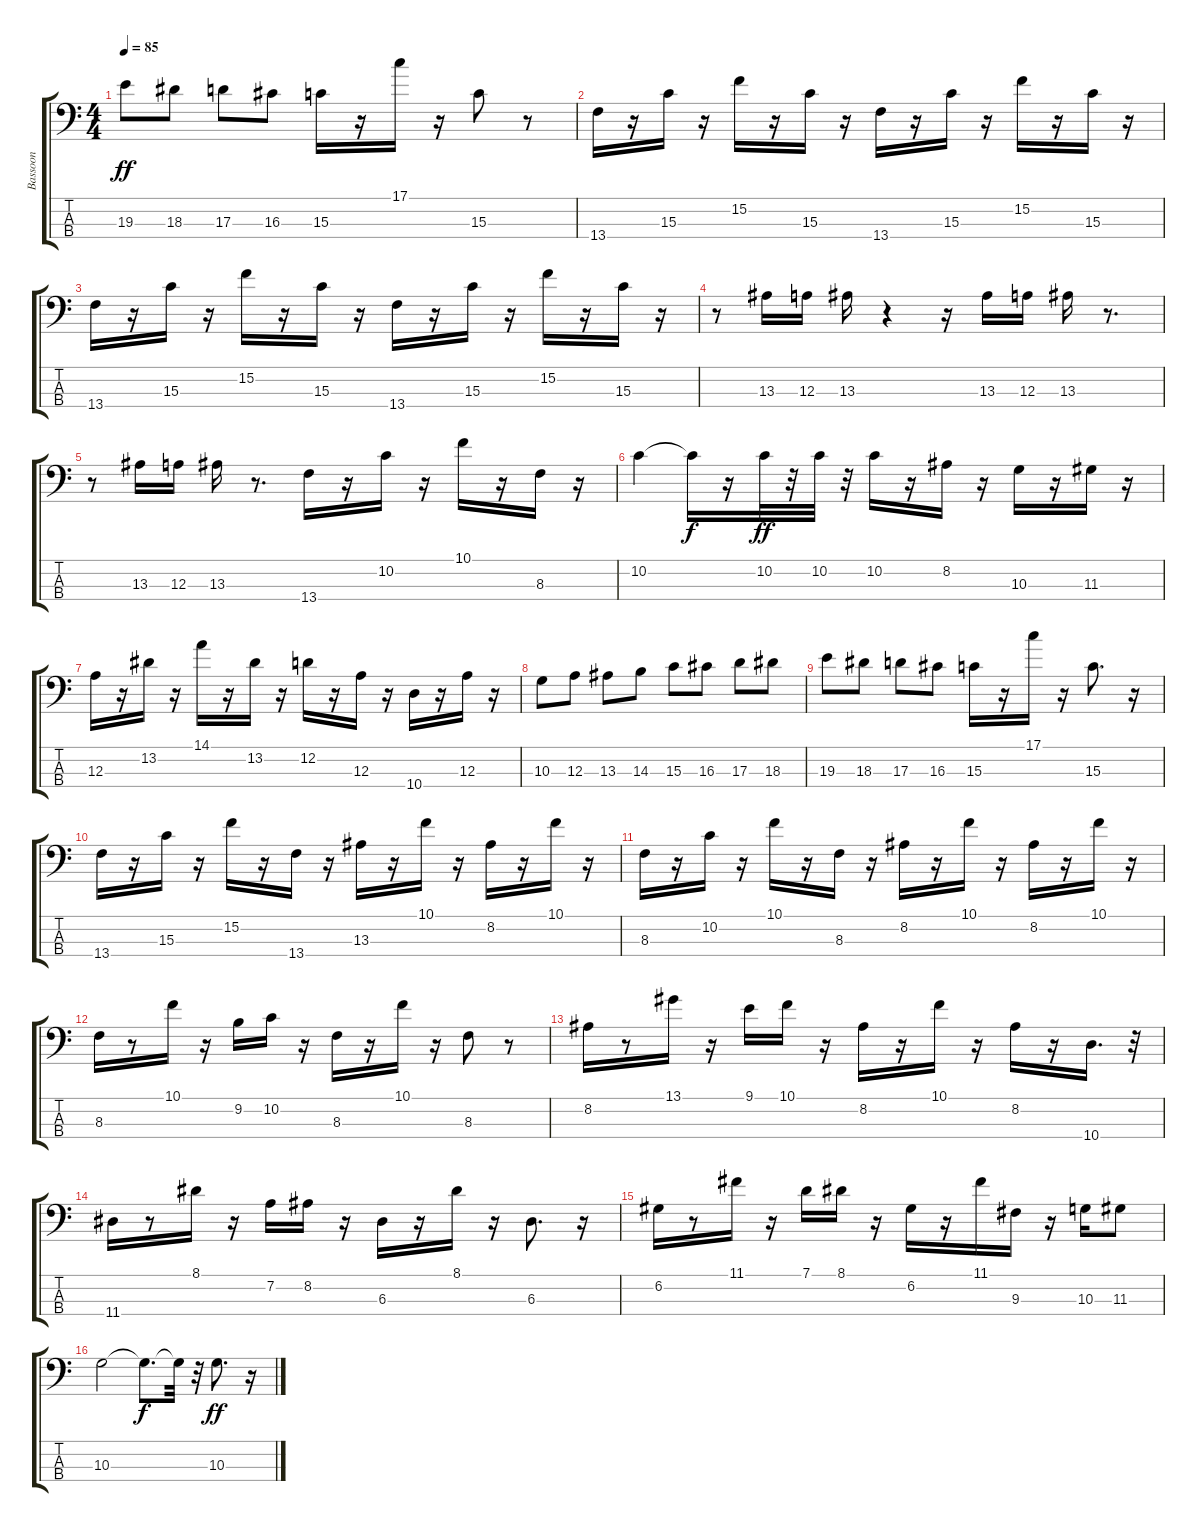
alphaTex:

\track ("Bassoon" "Bassoon") {instrument electricbasspick}
\staff {score tabs}
\tuning (G2 D2 A1 E1) {hide}
\ts (4 4)
\tempo 85
\clef f4
\ks c
19.3.8{dy ff} 18.3.8 17.3.8 16.3.8 15.3.16 r.16 17.1.16 r.16 15.3.8 r.8 |
13.4.16 r.16 15.3.16 r.16 15.2.16 r.16 15.3.16 r.16 13.4.16 r.16 15.3.16 r.16 15.2.16 r.16 15.3.16 r.16 |
13.4.16 r.16 15.3.16 r.16 15.2.16 r.16 15.3.16 r.16 13.4.16 r.16 15.3.16 r.16 15.2.16 r.16 15.3.16 r.16 |
r.8 13.3.16 12.3.16 13.3.16 r.4 r.16 13.3.16 12.3.16 13.3.16 r.8{d} |
r.8 13.3.16 12.3.16 13.3.16 r.8{d} 13.4.16 r.16 10.2.16 r.16 10.1.16 r.16 8.3.16 r.16 |
10.2.4 10.2{t}.16{dy f} r.16 10.2.32{dy ff} r.32 10.2.32 r.32 10.2.16 r.16 8.2.16 r.16 10.3.16 r.16 11.3.16 r.16 |
12.3.16 r.16 13.2.16 r.16 14.1.16 r.16 13.2.16 r.16 12.2.16 r.16 12.3.16 r.16 10.4.16 r.16 12.3.16 r.16 |
10.3.8 12.3.8 13.3.8 14.3.8 15.3.8 16.3.8 17.3.8 18.3.8 |
19.3.8 18.3.8 17.3.8 16.3.8 15.3.16 r.16 17.1.16 r.16 15.3.8{d} r.16 |
13.4.16 r.16 15.3.16 r.16 15.2.16 r.16 13.4.16 r.16 13.3.16 r.16 10.1.16 r.16 8.2.16 r.16 10.1.16 r.16 |
8.3.16 r.16 10.2.16 r.16 10.1.16 r.16 8.3.16 r.16 8.2.16 r.16 10.1.16 r.16 8.2.16 r.16 10.1.16 r.16 |
8.3.16 r.8 10.1.16 r.16 9.2.16 10.2.16 r.16 8.3.16 r.16 10.1.16 r.16 8.3.8 r.8 |
8.2.16 r.8 13.1.16 r.16 9.1.16 10.1.16 r.16 8.2.16 r.16 10.1.16 r.16 8.2.16 r.16 10.4.16{d} r.32 |
11.4.16 r.8 8.1.16 r.16 7.2.16 8.2.16 r.16 6.3.16 r.16 8.1.16 r.16 6.3.8{d} r.16 |
6.2.16 r.8 11.1.16 r.16 7.1.16 8.1.16 r.16 6.2.16 r.16 11.1.16 9.3.16 r.16 10.3.16 11.3.8 |
10.3.2 10.3{t}.8{d dy f} 10.3{t}.32 r.32 10.3.8{d dy ff} r.16
